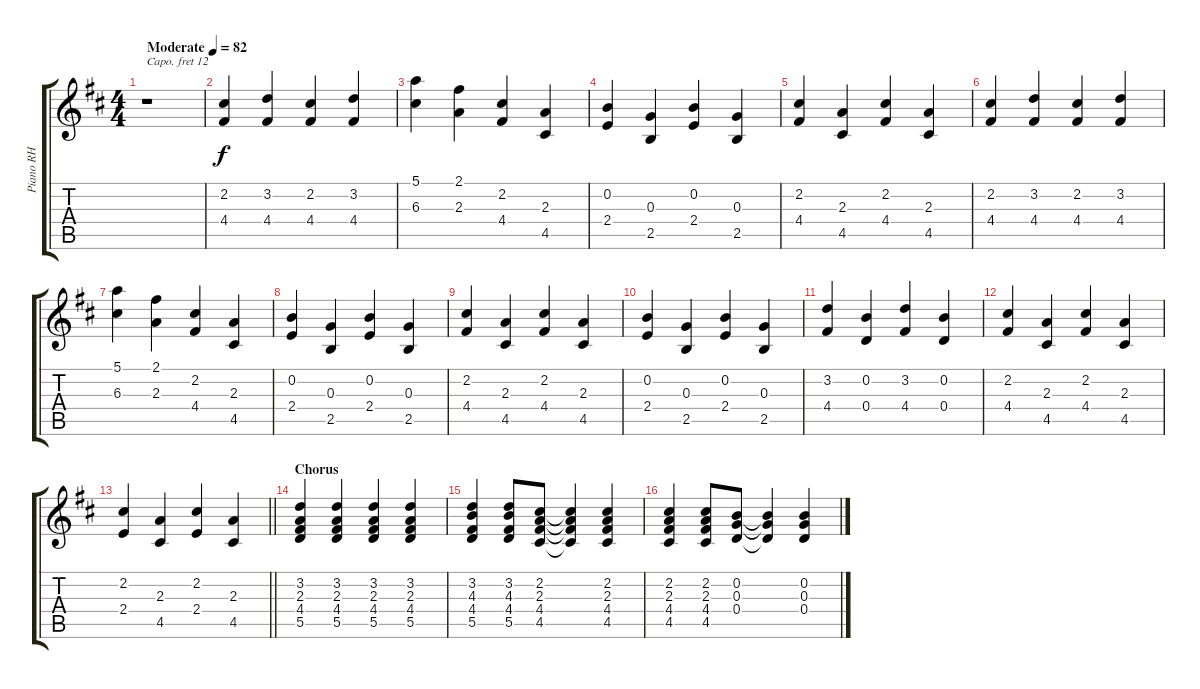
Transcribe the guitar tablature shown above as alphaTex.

\track ("Piano RH" "Piano RH") {instrument brightacousticpiano}
\staff {score tabs}
\capo 12
\tuning (E4 B3 G3 D3 A2 E2) {hide}
\ts (4 4)
\tempo (82 "Moderate")
\clef g2
\ks d
r.1{dy f instrument brightacousticpiano} |
(2.2 4.4).4 (3.2 4.4).4 (2.2 4.4).4 (3.2 4.4).4 |
(5.1 6.3).4 (2.1 2.3).4 (2.2 4.4).4 (2.3 4.5).4 |
(0.2 2.4).4 (0.3 2.5).4 (0.2 2.4).4 (0.3 2.5).4 |
(2.2 4.4).4 (2.3 4.5).4 (2.2 4.4).4 (2.3 4.5).4 |
(2.2 4.4).4 (3.2 4.4).4 (2.2 4.4).4 (3.2 4.4).4 |
(5.1 6.3).4 (2.1 2.3).4 (2.2 4.4).4 (2.3 4.5).4 |
(0.2 2.4).4 (0.3 2.5).4 (0.2 2.4).4 (0.3 2.5).4 |
(2.2 4.4).4 (2.3 4.5).4 (2.2 4.4).4 (2.3 4.5).4 |
(0.2 2.4).4 (0.3 2.5).4 (0.2 2.4).4 (0.3 2.5).4 |
(3.2 4.4).4 (0.2 0.4).4 (3.2 4.4).4 (0.2 0.4).4 |
(2.2 4.4).4 (2.3 4.5).4 (2.2 4.4).4 (2.3 4.5).4 |
\barLineRight lightlight
(2.2 2.4).4 (2.3 4.5).4 (2.2 2.4).4 (2.3 4.5).4 |
\section ("" "Chorus")
(3.2 2.3 4.4 5.5).4 (3.2 2.3 4.4 5.5).4 (3.2 2.3 4.4 5.5).4 (3.2 2.3 4.4 5.5).4 |
(3.2 4.3 4.4 5.5).4 (3.2 4.3 4.4 5.5).8 (2.2 2.3 4.4 4.5).8 (2.2{t} 2.3{t} 4.4{t} 4.5{t}).4 (2.2 2.3 4.4 4.5).4 |
(2.2 2.3 4.4 4.5).4 (2.2 2.3 4.4 4.5).8 (0.2 0.3 0.4).8 (0.2{t} 0.3{t} 0.4{t}).4 (0.2 0.3 0.4).4
